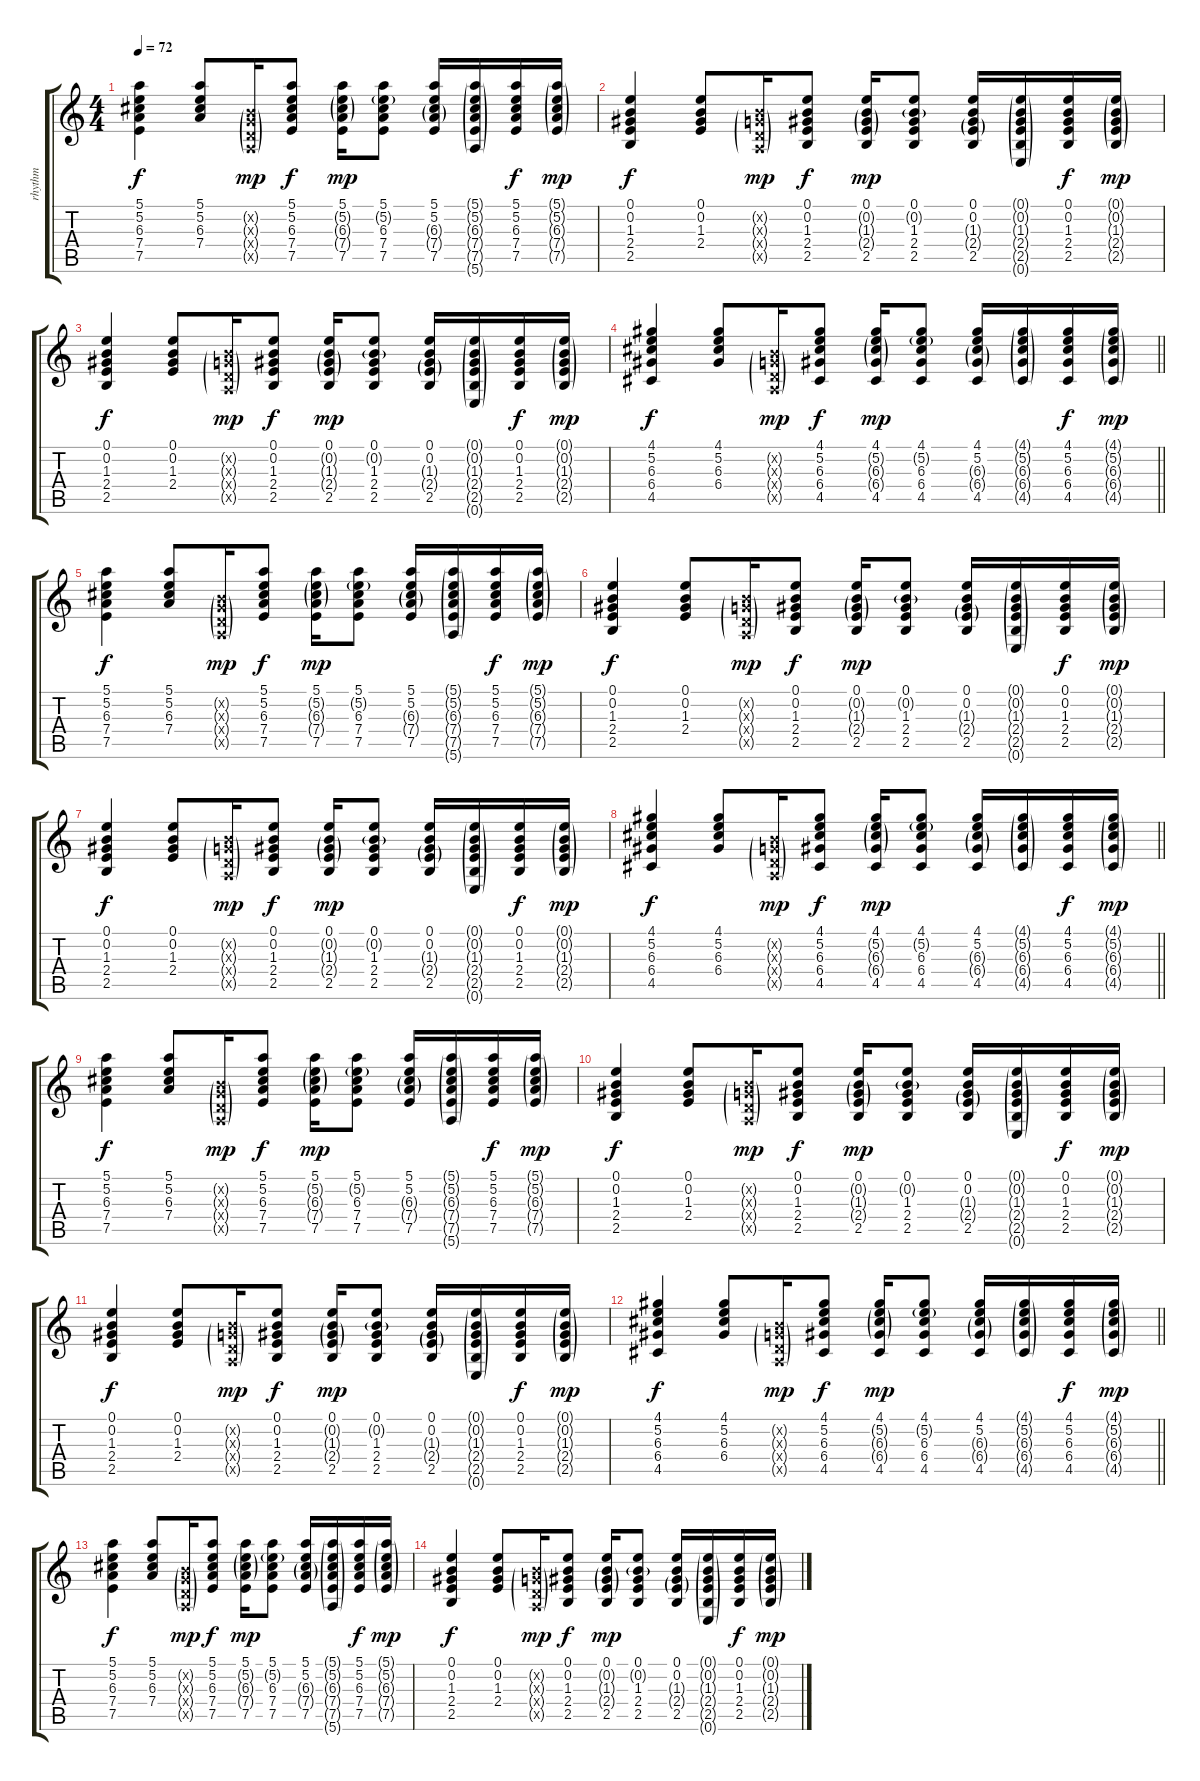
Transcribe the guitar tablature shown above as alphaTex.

\track ("rhythm" "rhythm") {instrument acousticguitarsteel}
\staff {score tabs}
\tuning (E4 B3 G3 D3 A2 E2) {hide}
\ts (4 4)
\tempo 72
\clef g2
\ks c
(5.1 5.2 6.3 7.4 7.5).4{dy f} (5.1 5.2 6.3 7.4).8 (0.2{g x} 0.3{g x} 0.4{g x} 0.5{g x}).16{dy mp} (5.1 5.2 6.3 7.4 7.5).8{dy f} (5.1 5.2{g} 6.3{g} 7.4{g} 7.5).16{dy mp} (5.1 5.2{g} 6.3 7.4 7.5).8 (5.1 5.2 6.3{g} 7.4{g} 7.5).16 (5.1{g} 5.2{g} 6.3{g} 7.4{g} 7.5{g} 5.6{g}).16 (5.1 5.2 6.3 7.4 7.5).16{dy f} (5.1{g} 5.2{g} 6.3{g} 7.4{g} 7.5{g}).16{dy mp} |
(0.1 0.2 1.3 2.4 2.5).4{dy f} (0.1 0.2 1.3 2.4).8 (0.2{g x} 0.3{g x} 0.4{g x} 0.5{g x}).16{dy mp} (0.1 0.2 1.3 2.4 2.5).8{dy f} (0.1 0.2{g} 1.3{g} 2.4{g} 2.5).16{dy mp} (0.1 0.2{g} 1.3 2.4 2.5).8 (0.1 0.2 1.3{g} 2.4{g} 2.5).16 (0.1{g} 0.2{g} 1.3{g} 2.4{g} 2.5{g} 0.6{g}).16 (0.1 0.2 1.3 2.4 2.5).16{dy f} (0.1{g} 0.2{g} 1.3{g} 2.4{g} 2.5{g}).16{dy mp} |
(0.1 0.2 1.3 2.4 2.5).4{dy f} (0.1 0.2 1.3 2.4).8 (0.2{g x} 0.3{g x} 0.4{g x} 0.5{g x}).16{dy mp} (0.1 0.2 1.3 2.4 2.5).8{dy f} (0.1 0.2{g} 1.3{g} 2.4{g} 2.5).16{dy mp} (0.1 0.2{g} 1.3 2.4 2.5).8 (0.1 0.2 1.3{g} 2.4{g} 2.5).16 (0.1{g} 0.2{g} 1.3{g} 2.4{g} 2.5{g} 0.6{g}).16 (0.1 0.2 1.3 2.4 2.5).16{dy f} (0.1{g} 0.2{g} 1.3{g} 2.4{g} 2.5{g}).16{dy mp} |
\barLineRight lightlight
(4.1 5.2 6.3 6.4 4.5).4{dy f} (4.1 5.2 6.3 6.4).8 (0.2{g x} 0.3{g x} 0.4{g x} 0.5{g x}).16{dy mp} (4.1 5.2 6.3 6.4 4.5).8{dy f} (4.1 5.2{g} 6.3{g} 6.4{g} 4.5).16{dy mp} (4.1 5.2{g} 6.3 6.4 4.5).8 (4.1 5.2 6.3{g} 6.4{g} 4.5).16 (4.1{g} 5.2{g} 6.3{g} 6.4{g} 4.5{g}).16 (4.1 5.2 6.3 6.4 4.5).16{dy f} (4.1{g} 5.2{g} 6.3{g} 6.4{g} 4.5{g}).16{dy mp} |
(5.1 5.2 6.3 7.4 7.5).4{dy f} (5.1 5.2 6.3 7.4).8 (0.2{g x} 0.3{g x} 0.4{g x} 0.5{g x}).16{dy mp} (5.1 5.2 6.3 7.4 7.5).8{dy f} (5.1 5.2{g} 6.3{g} 7.4{g} 7.5).16{dy mp} (5.1 5.2{g} 6.3 7.4 7.5).8 (5.1 5.2 6.3{g} 7.4{g} 7.5).16 (5.1{g} 5.2{g} 6.3{g} 7.4{g} 7.5{g} 5.6{g}).16 (5.1 5.2 6.3 7.4 7.5).16{dy f} (5.1{g} 5.2{g} 6.3{g} 7.4{g} 7.5{g}).16{dy mp} |
(0.1 0.2 1.3 2.4 2.5).4{dy f} (0.1 0.2 1.3 2.4).8 (0.2{g x} 0.3{g x} 0.4{g x} 0.5{g x}).16{dy mp} (0.1 0.2 1.3 2.4 2.5).8{dy f} (0.1 0.2{g} 1.3{g} 2.4{g} 2.5).16{dy mp} (0.1 0.2{g} 1.3 2.4 2.5).8 (0.1 0.2 1.3{g} 2.4{g} 2.5).16 (0.1{g} 0.2{g} 1.3{g} 2.4{g} 2.5{g} 0.6{g}).16 (0.1 0.2 1.3 2.4 2.5).16{dy f} (0.1{g} 0.2{g} 1.3{g} 2.4{g} 2.5{g}).16{dy mp} |
(0.1 0.2 1.3 2.4 2.5).4{dy f volume 4} (0.1 0.2 1.3 2.4).8 (0.2{g x} 0.3{g x} 0.4{g x} 0.5{g x}).16{dy mp} (0.1 0.2 1.3 2.4 2.5).8{dy f} (0.1 0.2{g} 1.3{g} 2.4{g} 2.5).16{dy mp} (0.1 0.2{g} 1.3 2.4 2.5).8 (0.1 0.2 1.3{g} 2.4{g} 2.5).16 (0.1{g} 0.2{g} 1.3{g} 2.4{g} 2.5{g} 0.6{g}).16 (0.1 0.2 1.3 2.4 2.5).16{dy f} (0.1{g} 0.2{g} 1.3{g} 2.4{g} 2.5{g}).16{dy mp} |
\barLineRight lightlight
(4.1 5.2 6.3 6.4 4.5).4{dy f} (4.1 5.2 6.3 6.4).8 (0.2{g x} 0.3{g x} 0.4{g x} 0.5{g x}).16{dy mp} (4.1 5.2 6.3 6.4 4.5).8{dy f} (4.1 5.2{g} 6.3{g} 6.4{g} 4.5).16{dy mp} (4.1 5.2{g} 6.3 6.4 4.5).8 (4.1 5.2 6.3{g} 6.4{g} 4.5).16 (4.1{g} 5.2{g} 6.3{g} 6.4{g} 4.5{g}).16 (4.1 5.2 6.3 6.4 4.5).16{dy f} (4.1{g} 5.2{g} 6.3{g} 6.4{g} 4.5{g}).16{dy mp} |
(5.1 5.2 6.3 7.4 7.5).4{dy f} (5.1 5.2 6.3 7.4).8 (0.2{g x} 0.3{g x} 0.4{g x} 0.5{g x}).16{dy mp} (5.1 5.2 6.3 7.4 7.5).8{dy f} (5.1 5.2{g} 6.3{g} 7.4{g} 7.5).16{dy mp} (5.1 5.2{g} 6.3 7.4 7.5).8 (5.1 5.2 6.3{g} 7.4{g} 7.5).16 (5.1{g} 5.2{g} 6.3{g} 7.4{g} 7.5{g} 5.6{g}).16 (5.1 5.2 6.3 7.4 7.5).16{dy f} (5.1{g} 5.2{g} 6.3{g} 7.4{g} 7.5{g}).16{dy mp} |
(0.1 0.2 1.3 2.4 2.5).4{dy f} (0.1 0.2 1.3 2.4).8 (0.2{g x} 0.3{g x} 0.4{g x} 0.5{g x}).16{dy mp} (0.1 0.2 1.3 2.4 2.5).8{dy f} (0.1 0.2{g} 1.3{g} 2.4{g} 2.5).16{dy mp} (0.1 0.2{g} 1.3 2.4 2.5).8 (0.1 0.2 1.3{g} 2.4{g} 2.5).16 (0.1{g} 0.2{g} 1.3{g} 2.4{g} 2.5{g} 0.6{g}).16 (0.1 0.2 1.3 2.4 2.5).16{dy f} (0.1{g} 0.2{g} 1.3{g} 2.4{g} 2.5{g}).16{dy mp} |
(0.1 0.2 1.3 2.4 2.5).4{dy f volume 0} (0.1 0.2 1.3 2.4).8 (0.2{g x} 0.3{g x} 0.4{g x} 0.5{g x}).16{dy mp} (0.1 0.2 1.3 2.4 2.5).8{dy f} (0.1 0.2{g} 1.3{g} 2.4{g} 2.5).16{dy mp} (0.1 0.2{g} 1.3 2.4 2.5).8 (0.1 0.2 1.3{g} 2.4{g} 2.5).16 (0.1{g} 0.2{g} 1.3{g} 2.4{g} 2.5{g} 0.6{g}).16 (0.1 0.2 1.3 2.4 2.5).16{dy f} (0.1{g} 0.2{g} 1.3{g} 2.4{g} 2.5{g}).16{dy mp} |
\barLineRight lightlight
(4.1 5.2 6.3 6.4 4.5).4{dy f} (4.1 5.2 6.3 6.4).8 (0.2{g x} 0.3{g x} 0.4{g x} 0.5{g x}).16{dy mp} (4.1 5.2 6.3 6.4 4.5).8{dy f} (4.1 5.2{g} 6.3{g} 6.4{g} 4.5).16{dy mp} (4.1 5.2{g} 6.3 6.4 4.5).8 (4.1 5.2 6.3{g} 6.4{g} 4.5).16 (4.1{g} 5.2{g} 6.3{g} 6.4{g} 4.5{g}).16 (4.1 5.2 6.3 6.4 4.5).16{dy f} (4.1{g} 5.2{g} 6.3{g} 6.4{g} 4.5{g}).16{dy mp} |
(5.1 5.2 6.3 7.4 7.5).4{dy f} (5.1 5.2 6.3 7.4).8 (0.2{g x} 0.3{g x} 0.4{g x} 0.5{g x}).16{dy mp} (5.1 5.2 6.3 7.4 7.5).8{dy f} (5.1 5.2{g} 6.3{g} 7.4{g} 7.5).16{dy mp} (5.1 5.2{g} 6.3 7.4 7.5).8 (5.1 5.2 6.3{g} 7.4{g} 7.5).16 (5.1{g} 5.2{g} 6.3{g} 7.4{g} 7.5{g} 5.6{g}).16 (5.1 5.2 6.3 7.4 7.5).16{dy f} (5.1{g} 5.2{g} 6.3{g} 7.4{g} 7.5{g}).16{dy mp} |
(0.1 0.2 1.3 2.4 2.5).4{dy f} (0.1 0.2 1.3 2.4).8 (0.2{g x} 0.3{g x} 0.4{g x} 0.5{g x}).16{dy mp} (0.1 0.2 1.3 2.4 2.5).8{dy f} (0.1 0.2{g} 1.3{g} 2.4{g} 2.5).16{dy mp} (0.1 0.2{g} 1.3 2.4 2.5).8 (0.1 0.2 1.3{g} 2.4{g} 2.5).16 (0.1{g} 0.2{g} 1.3{g} 2.4{g} 2.5{g} 0.6{g}).16 (0.1 0.2 1.3 2.4 2.5).16{dy f} (0.1{g} 0.2{g} 1.3{g} 2.4{g} 2.5{g}).16{dy mp}
